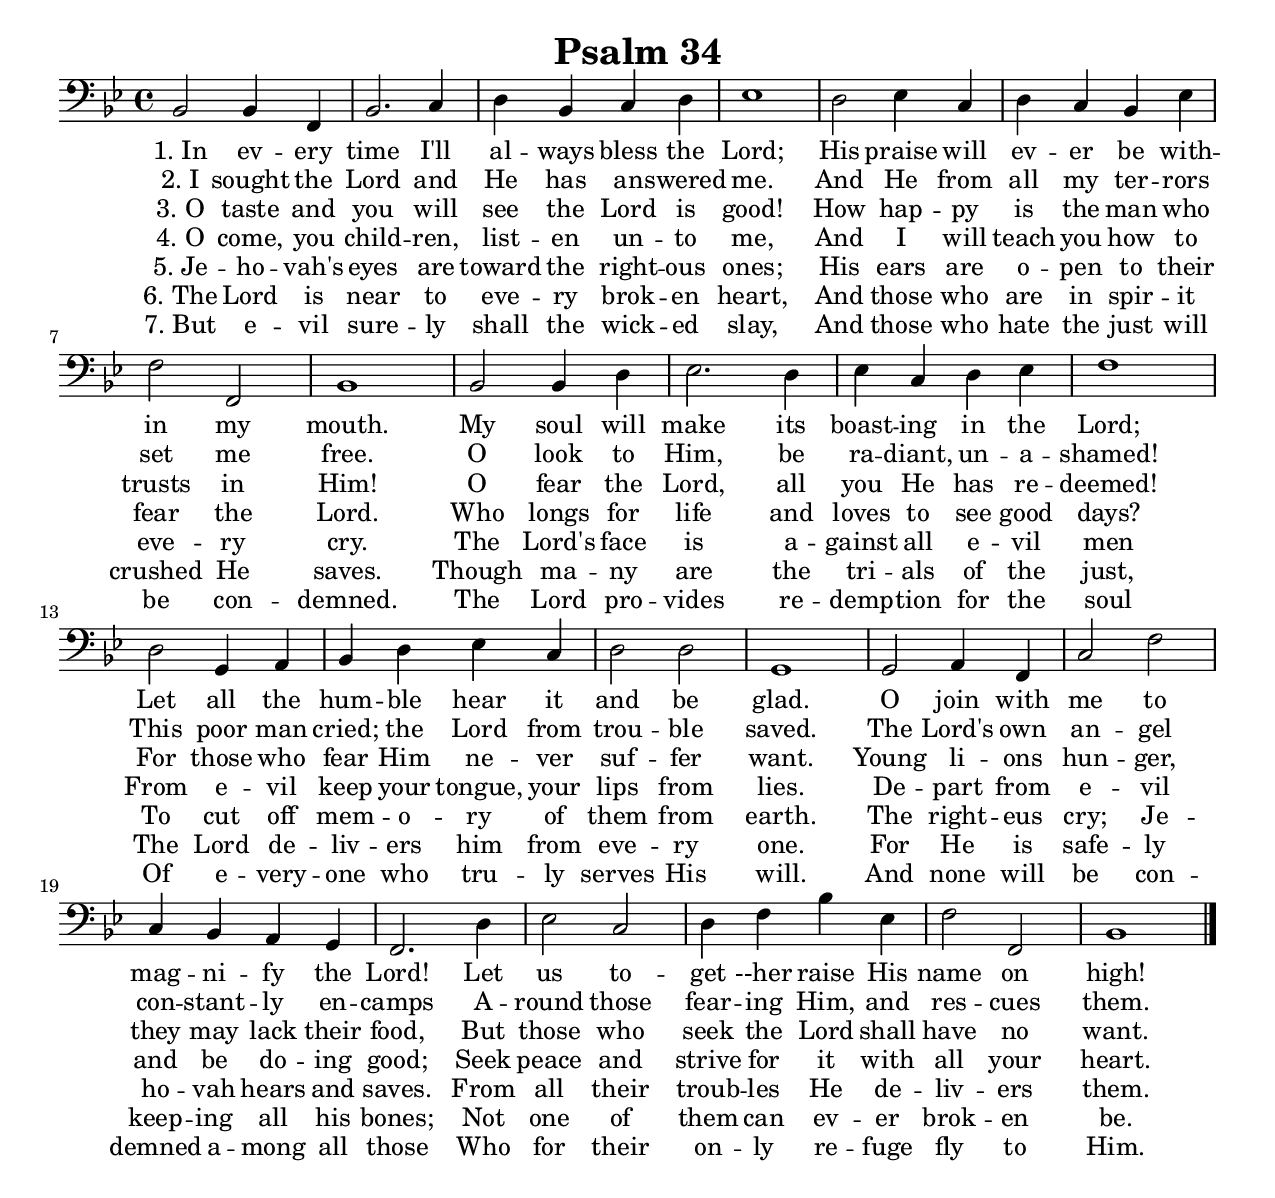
\version "2.14.2"
\language "english"
\paper {
 #(set-paper-size "letter")
 indent = 0\cm
}

\header {
 title = \markup \center-column { "Psalm 34" }
}
 
<<
 {
  \clef "bass"
  \key bf \major
  \time 4/4

  bf,2 bf,4 f,4 | bf,2. c4 | d4 bf,4 c4 d4 | ef1 |
  d2 ef4 c4 | d4 c4 bf,4 ef4 | f2 f,2 bf,1 |
  bf,2 bf,4 d4 | ef2. d4 | ef4 c4 d4 ef4 | f1 |
  d2 g,4 a,4 | bf,4 d4 ef4 c4 | d2 d2 | g,1 |
  g,2 a,4 f,4 | c2 f2 | c4 bf,4 a,4 g,4 | f,2.
  d4 | ef2 c2 | d4 f4 bf4 ef4 | f2 f,2 | bf,1 |
  

  \bar "|."
 }


 \addlyrics {
 "1. In" ev -- ery time I'll al -- ways bless the Lord;
 His praise will ev -- er be
 with -- in my mouth.
 My soul will make its boast -- ing in the Lord;
 Let all the hum -- ble hear it and be glad.
 O join with me to mag -- ni -- fy the Lord!
 Let us to -- get --her raise His name on high!
}

\addlyrics {
 "2. I" sought the Lord and He has an -- swered me.
 And He from all my ter -- rors set me free.
 O look to Him,
 be ra -- diant, un -- a -- shamed!
 This poor man cried;
 the Lord from trou -- ble saved.
 The Lord's own an -- gel con -- stant -- ly en -- camps
 A -- round those fear -- ing Him,
 and res -- cues them.
}

\addlyrics {
 "3. O" taste and you will see the Lord is good!
 How hap -- py is the man who trusts in Him!
 O fear the Lord, all you He has re -- deemed!
 For those who fear Him ne -- ver suf -- fer want.
 Young li -- ons hun -- ger, they may lack their food,
 But those who seek the Lord shall have no want.
}

\addlyrics {
 "4. O" come, you child -- ren, list -- en un -- to me,
 And I will teach you how to fear the Lord.
 Who longs for life and loves to see good days? 
 From e -- vil keep your tongue, your lips from lies.
 De -- part from e -- vil and be do -- ing good;
 Seek peace and strive for it with all your heart.
}

\addlyrics {
 "5. Je" -- ho -- vah's eyes are toward the right -- ous ones;
 His ears are o -- pen to their eve -- ry cry.
 The Lord's face is a -- gainst all e -- vil men
 To cut off mem -- o -- ry of them from earth.
 The right -- eus cry; Je -- ho -- vah hears and saves.
 From all their troub -- les He de -- liv -- ers them.
}

\addlyrics {
 "6. The" Lord is near to eve -- ry brok -- en heart,
 And those who are in spir -- it crushed He saves.
 Though ma -- ny are the tri -- als of the just,
 The Lord de -- liv -- ers him from eve -- ry one.
 For He is safe -- ly keep -- ing all his bones;
 Not one of them can ev -- er brok -- en be.
}

\addlyrics {
 "7. But" e -- vil sure -- ly shall the wick -- ed slay,
 And those who hate the just will be con -- demned.
 The Lord pro -- vides re -- demp -- tion for the soul
 Of e -- very -- one who tru -- ly serves His will.
 And none will be con -- demned a -- mong all those
 Who for their on -- ly re -- fuge fly to Him.
}

>>
